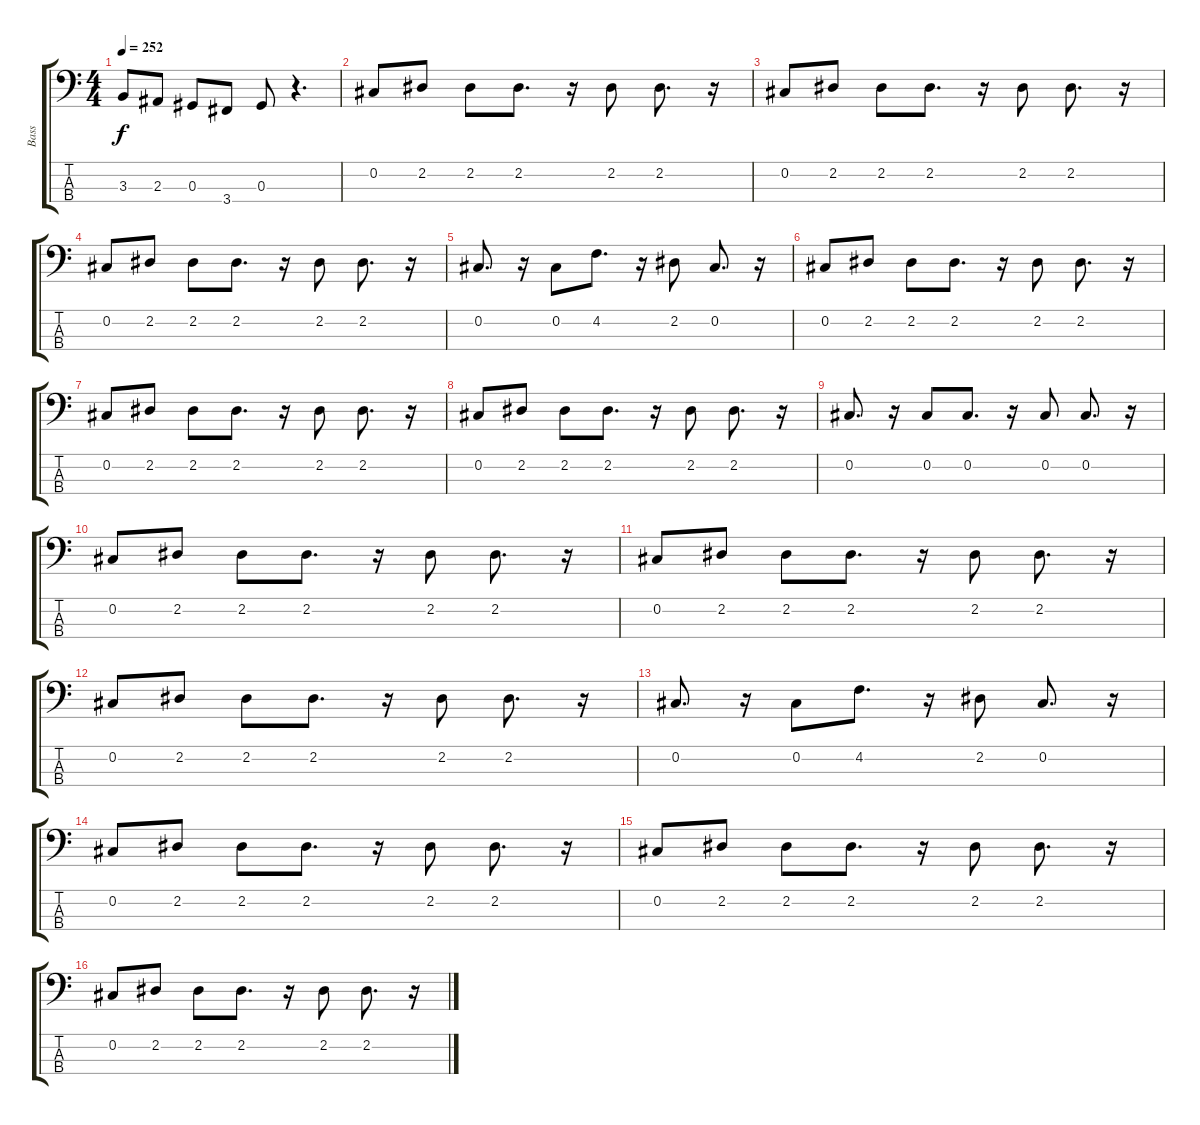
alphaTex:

\track ("Bass" "Bass") {instrument electricbassfinger}
\staff {score tabs}
\tuning (Gb2 Db2 Ab1 Eb1) {hide}
\ts (4 4)
\tempo 252
\clef f4
\ks c
3.3.8{dy f} 2.3.8 0.3.8 3.4.8 0.3.8 r.4{d} |
0.2.8 2.2.8 2.2.8 2.2.8{d} r.16 2.2.8 2.2.8{d} r.16 |
0.2.8 2.2.8 2.2.8 2.2.8{d} r.16 2.2.8 2.2.8{d} r.16 |
0.2.8 2.2.8 2.2.8 2.2.8{d} r.16 2.2.8 2.2.8{d} r.16 |
0.2.8{d} r.16 0.2.8 4.2.8{d} r.16 2.2.8 0.2.8{d} r.16 |
0.2.8 2.2.8 2.2.8 2.2.8{d} r.16 2.2.8 2.2.8{d} r.16 |
0.2.8 2.2.8 2.2.8 2.2.8{d} r.16 2.2.8 2.2.8{d} r.16 |
0.2.8 2.2.8 2.2.8 2.2.8{d} r.16 2.2.8 2.2.8{d} r.16 |
0.2.8{d} r.16 0.2.8 0.2.8{d} r.16 0.2.8 0.2.8{d} r.16 |
0.2.8 2.2.8 2.2.8 2.2.8{d} r.16 2.2.8 2.2.8{d} r.16 |
0.2.8 2.2.8 2.2.8 2.2.8{d} r.16 2.2.8 2.2.8{d} r.16 |
0.2.8 2.2.8 2.2.8 2.2.8{d} r.16 2.2.8 2.2.8{d} r.16 |
0.2.8{d} r.16 0.2.8 4.2.8{d} r.16 2.2.8 0.2.8{d} r.16 |
0.2.8 2.2.8 2.2.8 2.2.8{d} r.16 2.2.8 2.2.8{d} r.16 |
0.2.8 2.2.8 2.2.8 2.2.8{d} r.16 2.2.8 2.2.8{d} r.16 |
0.2.8 2.2.8 2.2.8 2.2.8{d} r.16 2.2.8 2.2.8{d} r.16
